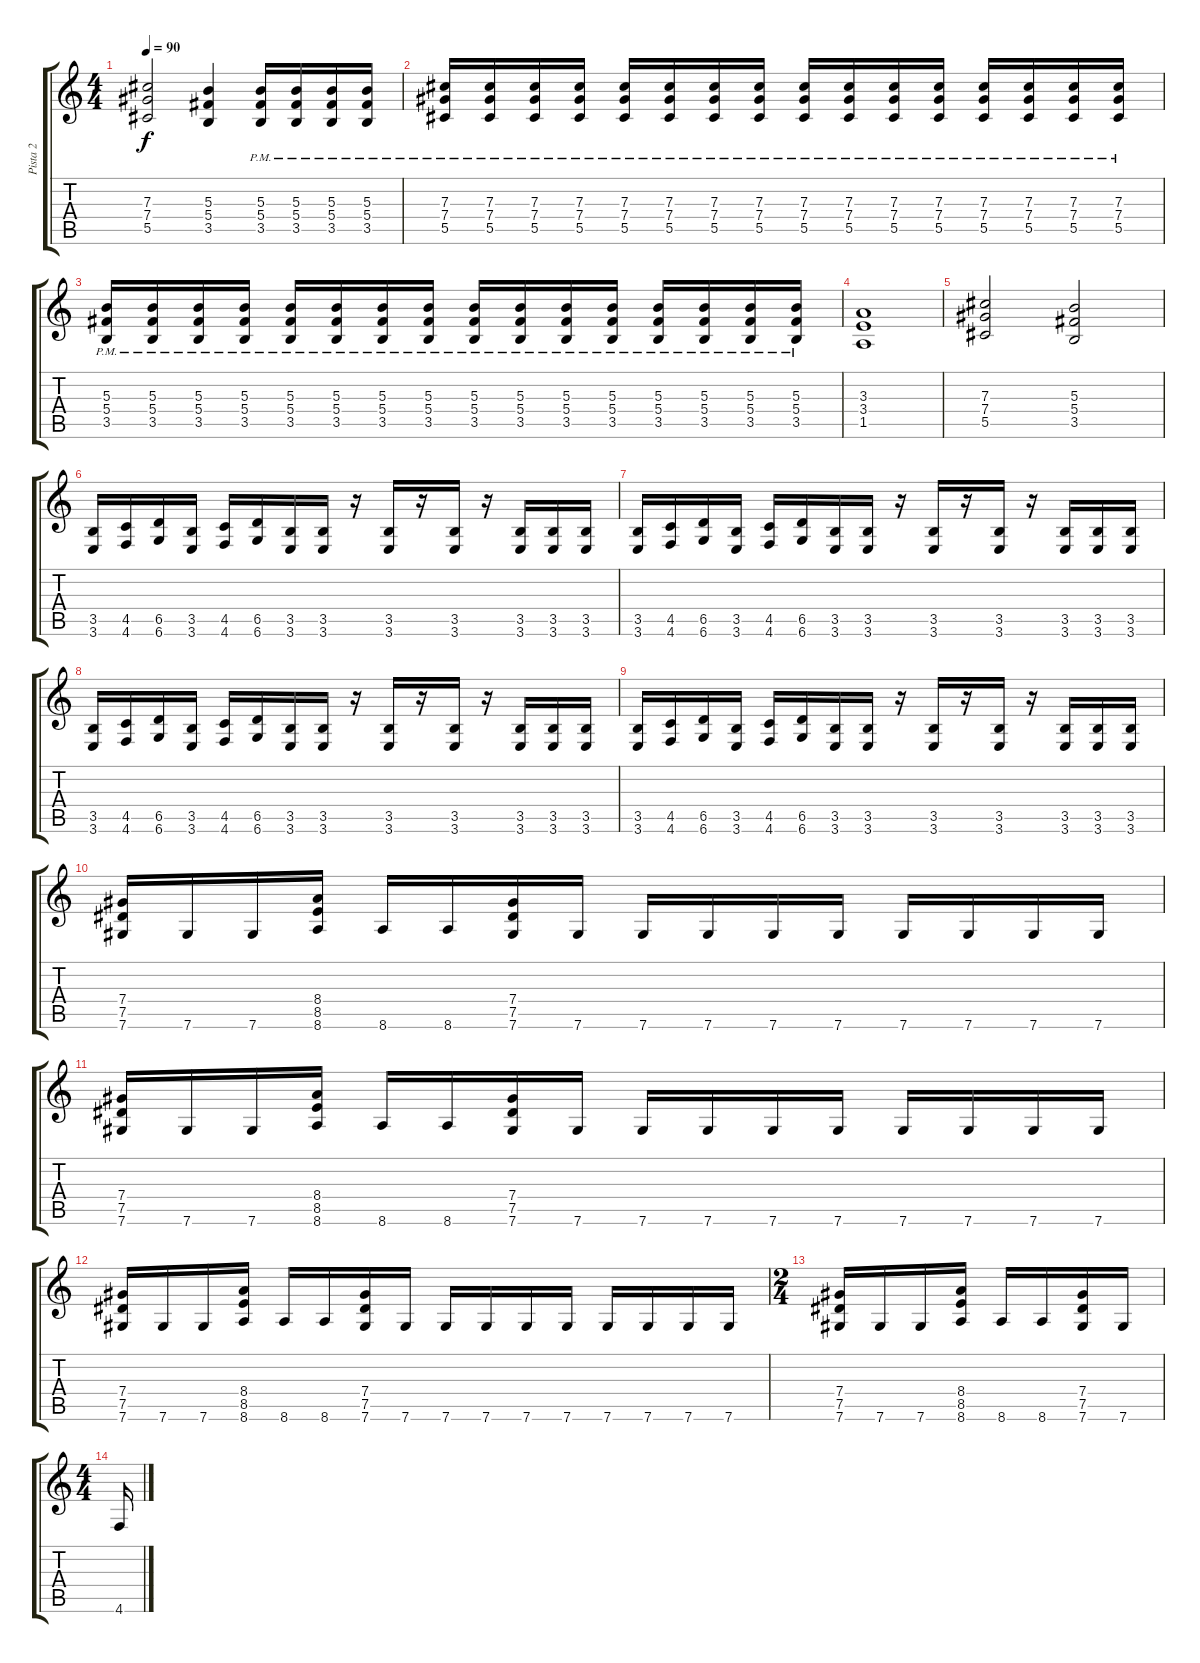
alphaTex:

\track ("Pista 2" "Pista 2") {instrument distortionguitar}
\staff {score tabs}
\tuning (Eb4 Bb3 Gb3 Db3 Ab2 Db2) {hide}
\ts (4 4)
\tempo 90
\clef g2
\ks c
(7.3 7.4 5.5).2{dy f} (5.3 5.4 3.5).4 (5.3{pm} 5.4{pm} 3.5{pm}).16 (5.3{pm} 5.4{pm} 3.5{pm}).16 (5.3{pm} 5.4{pm} 3.5{pm}).16 (5.3{pm} 5.4{pm} 3.5{pm}).16 |
(7.3{pm} 7.4{pm} 5.5{pm}).16 (7.3{pm} 7.4{pm} 5.5{pm}).16 (7.3{pm} 7.4{pm} 5.5{pm}).16 (7.3{pm} 7.4{pm} 5.5{pm}).16 (7.3{pm} 7.4{pm} 5.5{pm}).16 (7.3{pm} 7.4{pm} 5.5{pm}).16 (7.3{pm} 7.4{pm} 5.5{pm}).16 (7.3{pm} 7.4{pm} 5.5{pm}).16 (7.3{pm} 7.4{pm} 5.5{pm}).16 (7.3{pm} 7.4{pm} 5.5{pm}).16 (7.3{pm} 7.4{pm} 5.5{pm}).16 (7.3{pm} 7.4{pm} 5.5{pm}).16 (7.3{pm} 7.4{pm} 5.5{pm}).16 (7.3{pm} 7.4{pm} 5.5{pm}).16 (7.3{pm} 7.4{pm} 5.5{pm}).16 (7.3{pm} 7.4{pm} 5.5{pm}).16 |
(5.3{pm} 5.4{pm} 3.5{pm}).16 (5.3{pm} 5.4{pm} 3.5{pm}).16 (5.3{pm} 5.4{pm} 3.5{pm}).16 (5.3{pm} 5.4{pm} 3.5{pm}).16 (5.3{pm} 5.4{pm} 3.5{pm}).16 (5.3{pm} 5.4{pm} 3.5{pm}).16 (5.3{pm} 5.4{pm} 3.5{pm}).16 (5.3{pm} 5.4{pm} 3.5{pm}).16 (5.3{pm} 5.4{pm} 3.5{pm}).16 (5.3{pm} 5.4{pm} 3.5{pm}).16 (5.3{pm} 5.4{pm} 3.5{pm}).16 (5.3{pm} 5.4{pm} 3.5{pm}).16 (5.3{pm} 5.4{pm} 3.5{pm}).16 (5.3{pm} 5.4{pm} 3.5{pm}).16 (5.3{pm} 5.4{pm} 3.5{pm}).16 (5.3{pm} 5.4{pm} 3.5{pm}).16 |
(3.3 3.4 1.5).1 |
(7.3 7.4 5.5).2 (5.3 5.4 3.5).2 |
(3.5 3.6).16 (4.5 4.6).16 (6.5 6.6).16 (3.5 3.6).16 (4.5 4.6).16 (6.5 6.6).16 (3.5 3.6).16 (3.5 3.6).16 r.16 (3.5 3.6).16 r.16 (3.5 3.6).16 r.16 (3.5 3.6).16 (3.5 3.6).16 (3.5 3.6).16 |
(3.5 3.6).16 (4.5 4.6).16 (6.5 6.6).16 (3.5 3.6).16 (4.5 4.6).16 (6.5 6.6).16 (3.5 3.6).16 (3.5 3.6).16 r.16 (3.5 3.6).16 r.16 (3.5 3.6).16 r.16 (3.5 3.6).16 (3.5 3.6).16 (3.5 3.6).16 |
(3.5 3.6).16 (4.5 4.6).16 (6.5 6.6).16 (3.5 3.6).16 (4.5 4.6).16 (6.5 6.6).16 (3.5 3.6).16 (3.5 3.6).16 r.16 (3.5 3.6).16 r.16 (3.5 3.6).16 r.16 (3.5 3.6).16 (3.5 3.6).16 (3.5 3.6).16 |
(3.5 3.6).16 (4.5 4.6).16 (6.5 6.6).16 (3.5 3.6).16 (4.5 4.6).16 (6.5 6.6).16 (3.5 3.6).16 (3.5 3.6).16 r.16 (3.5 3.6).16 r.16 (3.5 3.6).16 r.16 (3.5 3.6).16 (3.5 3.6).16 (3.5 3.6).16 |
(7.4 7.5 7.6).16 7.6.16 7.6.16 (8.4 8.5 8.6).16 8.6.16 8.6.16 (7.4 7.5 7.6).16 7.6.16 7.6.16 7.6.16 7.6.16 7.6.16 7.6.16 7.6.16 7.6.16 7.6.16 |
(7.4 7.5 7.6).16 7.6.16 7.6.16 (8.4 8.5 8.6).16 8.6.16 8.6.16 (7.4 7.5 7.6).16 7.6.16 7.6.16 7.6.16 7.6.16 7.6.16 7.6.16 7.6.16 7.6.16 7.6.16 |
(7.4 7.5 7.6).16 7.6.16 7.6.16 (8.4 8.5 8.6).16 8.6.16 8.6.16 (7.4 7.5 7.6).16 7.6.16 7.6.16 7.6.16 7.6.16 7.6.16 7.6.16 7.6.16 7.6.16 7.6.16 |
\ts (2 4)
(7.4 7.5 7.6).16 7.6.16 7.6.16 (8.4 8.5 8.6).16 8.6.16 8.6.16 (7.4 7.5 7.6).16 7.6.16 |
\ts (4 4)
4.6.16
